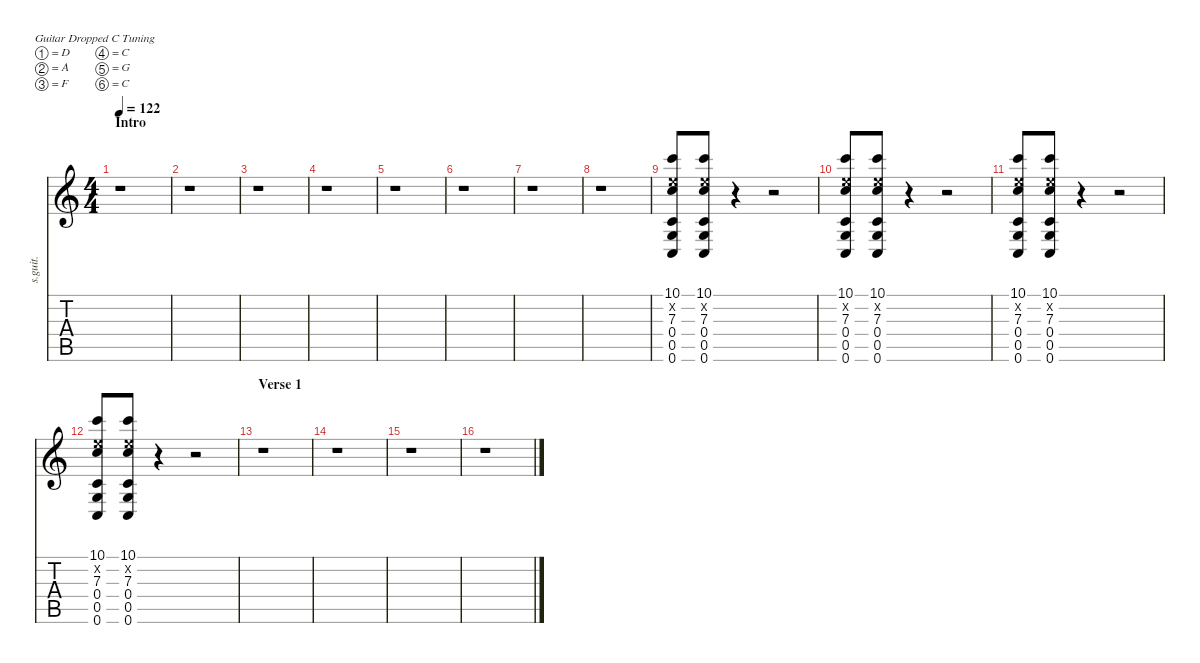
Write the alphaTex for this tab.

\defaultSystemsLayout 4
\hideDynamics
\bracketExtendMode nobrackets
\track ("Adam Gontier - Lead" "s.guit.") {instrument distortionguitar}
\staff {score tabs}
\tuning (D4 A3 F3 C3 G2 C2)
\ts (4 4)
\beaming (8 2 2 2 2)
\section ("" "Intro")
\tempo 122
\clef g2
\ks c
r.1{dy f instrument distortionguitar} |
r.1 |
r.1 |
r.1 |
r.1 |
r.1 |
r.1 |
r.1 |
(10.1 7.2{x} 7.3 0.4 0.5 0.6).8{lyrics (0 "") lyrics (1 "") lyrics (2 "") lyrics (3 "") lyrics (4 "")} (10.1 7.2{x} 7.3 0.4 0.5 0.6).8{lyrics (0 "") lyrics (1 "") lyrics (2 "") lyrics (3 "") lyrics (4 "")} r.4 r.2 |
(10.1 7.2{x} 7.3 0.4 0.5 0.6).8{lyrics (0 "") lyrics (1 "") lyrics (2 "") lyrics (3 "") lyrics (4 "")} (10.1 7.2{x} 7.3 0.4 0.5 0.6).8{lyrics (0 "") lyrics (1 "") lyrics (2 "") lyrics (3 "") lyrics (4 "")} r.4 r.2 |
(10.1 7.2{x} 7.3 0.4 0.5 0.6).8{lyrics (0 "") lyrics (1 "") lyrics (2 "") lyrics (3 "") lyrics (4 "")} (10.1 7.2{x} 7.3 0.4 0.5 0.6).8{lyrics (0 "") lyrics (1 "") lyrics (2 "") lyrics (3 "") lyrics (4 "")} r.4 r.2 |
(10.1 7.2{x} 7.3 0.4 0.5 0.6).8{lyrics (0 "") lyrics (1 "") lyrics (2 "") lyrics (3 "") lyrics (4 "")} (10.1 7.2{x} 7.3 0.4 0.5 0.6).8{lyrics (0 "") lyrics (1 "") lyrics (2 "") lyrics (3 "") lyrics (4 "")} r.4 r.2 |
\section ("" "Verse 1")
r.1 |
r.1 |
r.1 |
r.1
